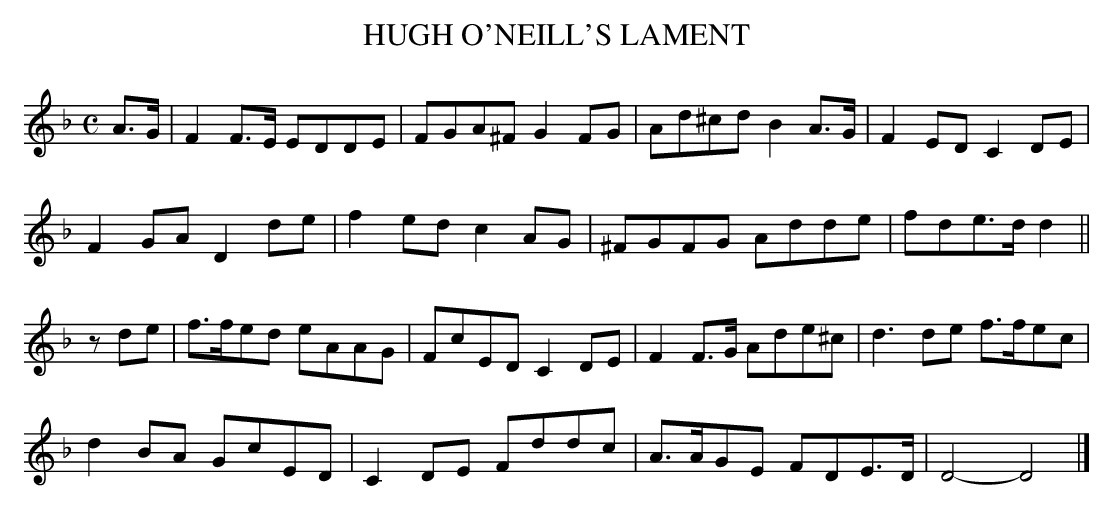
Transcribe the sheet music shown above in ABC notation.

X:1
T:HUGH O'NEILL'S LAMENT
Y:"slow"
M:C
L:1/8
K:Dm
A>G|F2F>E EDDE|FGA^F G2FG|Ad^cd B2A>G|F2ED C2DE|
F2GA D2de|f2ed c2AG|^FGFG Adde|fde>d d2||
zde|f>fed eAAG|FcED C2DE|F2F>G Ade^c|d3de f>fec|
d2BA GcED|C2DE Fddc|A>AGE FDE>D|D4-D4|]
